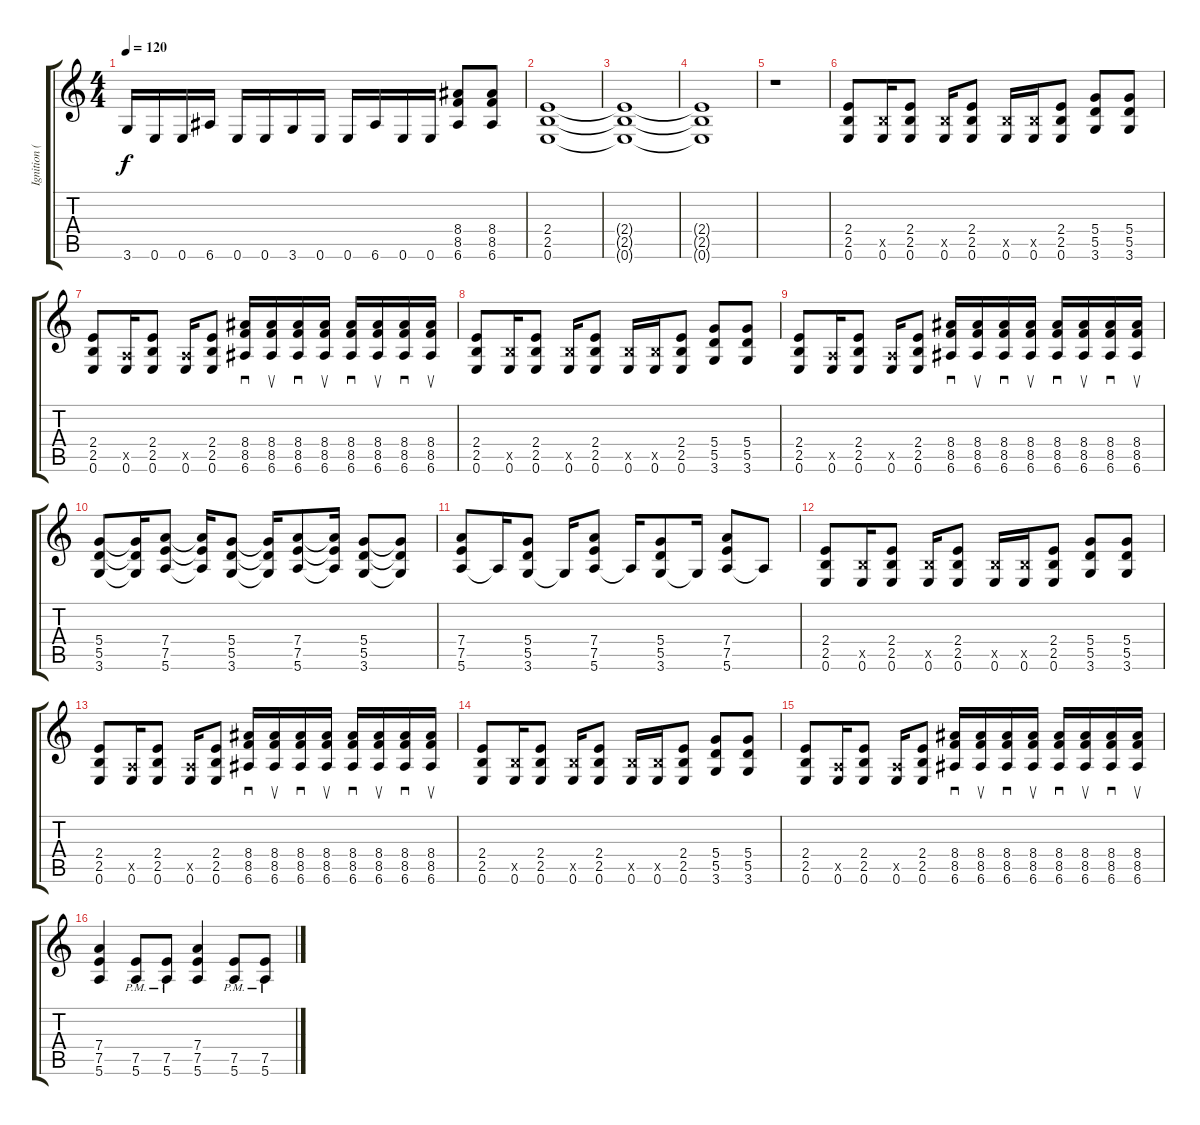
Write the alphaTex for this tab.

\track ("Ignition (main lead)" "Ignition (") {instrument distortionguitar}
\staff {score tabs}
\tuning (E4 B3 G3 D3 A2 E2) {hide}
\ts (4 4)
\tempo 120
\clef g2
\ks c
3.6.16{dy f} 0.6.16 0.6.16 6.6.16 0.6.16 0.6.16 3.6.16 0.6.16 0.6.16 6.6.16 0.6.16 0.6.16 (8.4 8.5 6.6).8 (8.4 8.5 6.6).8 |
(2.4 2.5 0.6).1 |
(2.4{t} 2.5{t} 0.6{t}).1 |
(2.4{t} 2.5{t} 0.6{t}).1 |
r.1 |
(2.4 2.5 0.6).8 (2.5{x} 0.6).16 (2.4 2.5 0.6).8 (2.5{x} 0.6).16 (2.4 2.5 0.6).8 (2.5{x} 0.6).16 (2.5{x} 0.6).16 (2.4 2.5 0.6).8 (5.4 5.5 3.6).8 (5.4 5.5 3.6).8 |
(2.4 2.5 0.6).8 (0.5{x} 0.6).16 (2.4 2.5 0.6).8 (0.5{x} 0.6).16 (2.4 2.5 0.6).8 (8.4 8.5 6.6).16{sd} (8.4 8.5 6.6).16{su} (8.4 8.5 6.6).16{sd} (8.4 8.5 6.6).16{su} (8.4 8.5 6.6).16{sd} (8.4 8.5 6.6).16{su} (8.4 8.5 6.6).16{sd} (8.4 8.5 6.6).16{su} |
(2.4 2.5 0.6).8 (2.5{x} 0.6).16 (2.4 2.5 0.6).8 (2.5{x} 0.6).16 (2.4 2.5 0.6).8 (2.5{x} 0.6).16 (2.5{x} 0.6).16 (2.4 2.5 0.6).8 (5.4 5.5 3.6).8 (5.4 5.5 3.6).8 |
(2.4 2.5 0.6).8 (0.5{x} 0.6).16 (2.4 2.5 0.6).8 (0.5{x} 0.6).16 (2.4 2.5 0.6).8 (8.4 8.5 6.6).16{sd} (8.4 8.5 6.6).16{su} (8.4 8.5 6.6).16{sd} (8.4 8.5 6.6).16{su} (8.4 8.5 6.6).16{sd} (8.4 8.5 6.6).16{su} (8.4 8.5 6.6).16{sd} (8.4 8.5 6.6).16{su} |
(5.4 5.5 3.6).8 (5.4{t} 5.5{t} 3.6{t}).16 (7.4 7.5 5.6).8 (7.4{t} 7.5{t} 5.6{t}).16 (5.4 5.5 3.6).8 (5.4{t} 5.5{t} 3.6{t}).16 (7.4 7.5 5.6).8 (7.4{t} 7.5{t} 5.6{t}).16 (5.4 5.5 3.6).8 (5.4{t} 5.5{t} 3.6{t}).8 |
(7.4 7.5 5.6).8 5.6{t}.16 (5.4 5.5 3.6).8 3.6{t}.16 (7.4 7.5 5.6).8 5.6{t}.16 (5.4 5.5 3.6).8 3.6{t}.16 (7.4 7.5 5.6).8 5.6{t}.8 |
(2.4 2.5 0.6).8 (2.5{x} 0.6).16 (2.4 2.5 0.6).8 (2.5{x} 0.6).16 (2.4 2.5 0.6).8 (2.5{x} 0.6).16 (2.5{x} 0.6).16 (2.4 2.5 0.6).8 (5.4 5.5 3.6).8 (5.4 5.5 3.6).8 |
(2.4 2.5 0.6).8 (0.5{x} 0.6).16 (2.4 2.5 0.6).8 (0.5{x} 0.6).16 (2.4 2.5 0.6).8 (8.4 8.5 6.6).16{sd} (8.4 8.5 6.6).16{su} (8.4 8.5 6.6).16{sd} (8.4 8.5 6.6).16{su} (8.4 8.5 6.6).16{sd} (8.4 8.5 6.6).16{su} (8.4 8.5 6.6).16{sd} (8.4 8.5 6.6).16{su} |
(2.4 2.5 0.6).8 (2.5{x} 0.6).16 (2.4 2.5 0.6).8 (2.5{x} 0.6).16 (2.4 2.5 0.6).8 (2.5{x} 0.6).16 (2.5{x} 0.6).16 (2.4 2.5 0.6).8 (5.4 5.5 3.6).8 (5.4 5.5 3.6).8 |
(2.4 2.5 0.6).8 (0.5{x} 0.6).16 (2.4 2.5 0.6).8 (0.5{x} 0.6).16 (2.4 2.5 0.6).8 (8.4 8.5 6.6).16{sd} (8.4 8.5 6.6).16{su} (8.4 8.5 6.6).16{sd} (8.4 8.5 6.6).16{su} (8.4 8.5 6.6).16{sd} (8.4 8.5 6.6).16{su} (8.4 8.5 6.6).16{sd} (8.4 8.5 6.6).16{su} |
(7.4 7.5 5.6).4 (7.5{pm} 5.6{pm}).8 (7.5{pm} 5.6{pm}).8 (7.4 7.5 5.6).4 (7.5{pm} 5.6{pm}).8 (7.5{pm} 5.6{pm}).8
